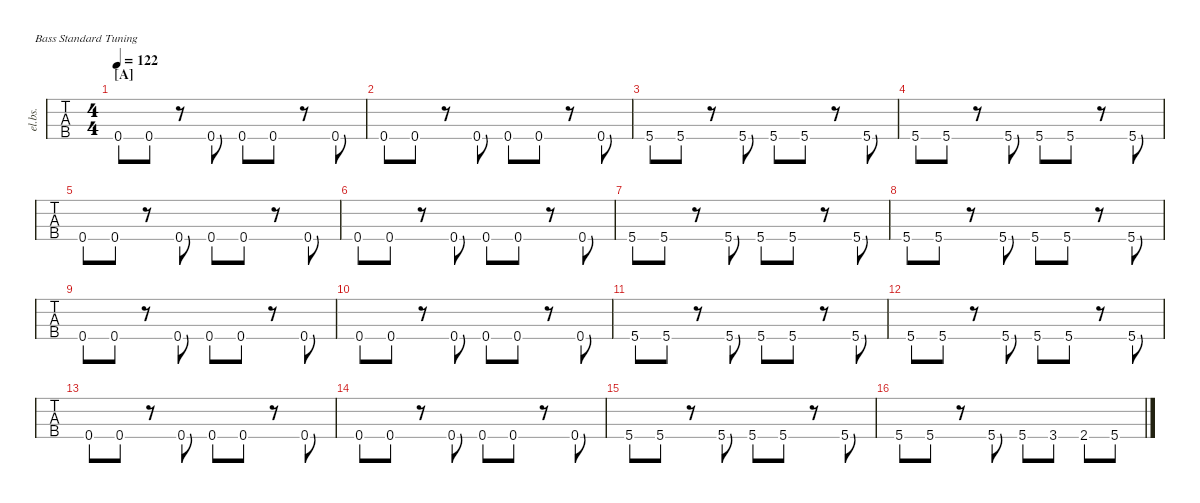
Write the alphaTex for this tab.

\defaultSystemsLayout 4
\hideDynamics
\bracketExtendMode nobrackets
\track ("Electric Bass" "el.bs.") {defaultSystemsLayout 4 instrument electricbassfinger}
\staff {tabs}
\tuning (G2 D2 A1 E1)
\ts (4 4)
\section ("A" "")
\tempo 122
\clef f4
\ks c
0.4.8{dy mf} 0.4.8 r.8 0.4.8 0.4.8 0.4.8 r.8 0.4.8 |
0.4.8 0.4.8 r.8 0.4.8 0.4.8 0.4.8 r.8 0.4.8 |
5.4.8 5.4.8 r.8 5.4.8 5.4.8 5.4.8 r.8 5.4.8 |
5.4.8 5.4.8 r.8 5.4.8 5.4.8 5.4.8 r.8 5.4.8 |
\section ("" "")
0.4.8 0.4.8 r.8 0.4.8 0.4.8 0.4.8 r.8 0.4.8 |
0.4.8 0.4.8 r.8 0.4.8 0.4.8 0.4.8 r.8 0.4.8 |
5.4.8 5.4.8 r.8 5.4.8 5.4.8 5.4.8 r.8 5.4.8 |
5.4.8 5.4.8 r.8 5.4.8 5.4.8 5.4.8 r.8 5.4.8 |
0.4.8 0.4.8 r.8 0.4.8 0.4.8 0.4.8 r.8 0.4.8 |
0.4.8 0.4.8 r.8 0.4.8 0.4.8 0.4.8 r.8 0.4.8 |
5.4.8 5.4.8 r.8 5.4.8 5.4.8 5.4.8 r.8 5.4.8 |
5.4.8 5.4.8 r.8 5.4.8 5.4.8 5.4.8 r.8 5.4.8 |
0.4.8 0.4.8 r.8 0.4.8 0.4.8 0.4.8 r.8 0.4.8 |
0.4.8 0.4.8 r.8 0.4.8 0.4.8 0.4.8 r.8 0.4.8 |
5.4.8 5.4.8 r.8 5.4.8 5.4.8 5.4.8 r.8 5.4.8 |
5.4.8 5.4.8 r.8 5.4.8 5.4.8 3.4.8 2.4{acc #}.8 5.4.8
